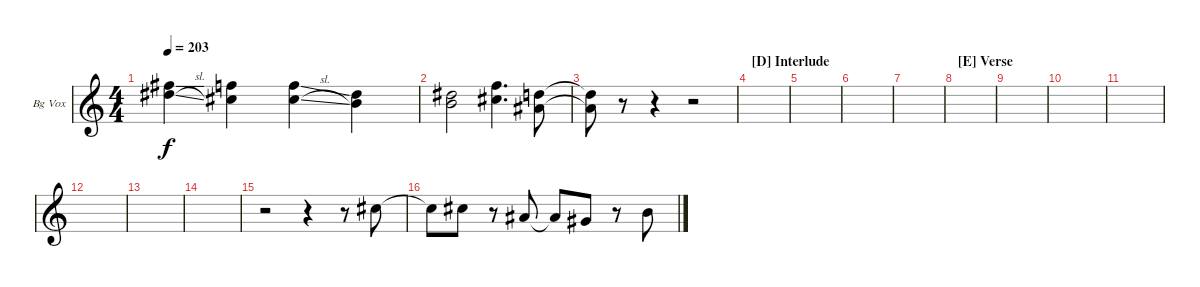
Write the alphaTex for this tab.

\defaultSystemsLayout 4
\bracketExtendMode groupsimilarinstruments
\firstSystemTrackNameOrientation horizontal
\otherSystemsTrackNameOrientation horizontal
\track ("Backing Vocals" "Bg Vox") {instrument distortionguitar}
\staff {score}
\tuning (Eb4 Bb3 Gb3 Db3 Ab2 Eb2)
\ts (4 4)
\tempo 203
\clef g2
\ks c
(12.3{sl} 14.4{sl}).4{dy f} (11.3 12.4).4 (11.3{sl} 12.4{sl}).4 (9.3 10.4).4 |
(9.3 10.4).2 (11.3 12.4).4{d} (8.3 9.4).8 |
(8.3{t} 9.4{t}).8 r.8 r.4 r.2 |
\section ("D" "Interlude")
|
|
|
|
\section ("E" "Verse")
|
|
|
|
|
|
|
r.2 r.4 r.8 3.2.8 |
3.2{t}.8 3.2.8 r.8 4.3.8 4.3{t}.8 2.3.8 r.8 1.2.8
